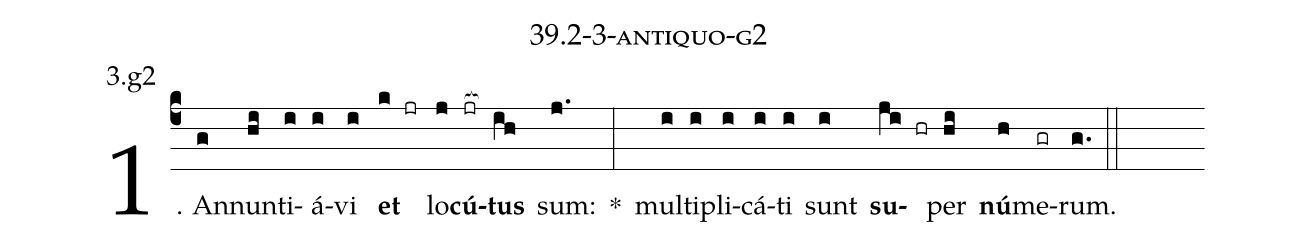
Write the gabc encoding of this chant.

name: 39.2-3-antiquo-g2;
annotation: 3.g2;
%%
(c4)1. An(g)nun(hi)ti(i)á(i)vi(i) <b>et</b>(k jr) lo(j)<b>cú</b>(jr[ocb:1{])<b>tus</b>(ih[ocb:0}]) sum:(j.) *(:) mul(i)ti(i)pli(i)cá(i)ti(i) sunt(i) <b>su</b>(ji hr)per(hi) <b>nú</b>(h)me(gr)rum.(g.) (::)


%E(i) u(i) o(ji) u(hi) a(h) e.(g.) (::)
